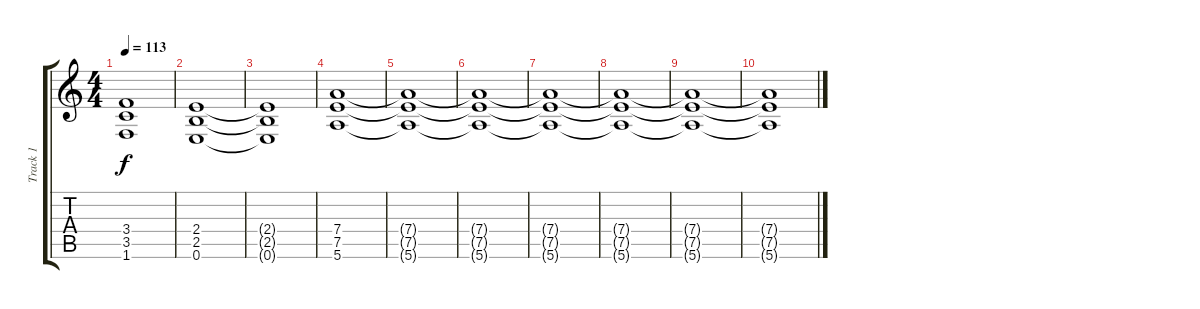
\track ("Track 1" "Track 1") {instrument distortionguitar}
\staff {score tabs}
\tuning (E4 B3 G3 D3 A2 E2) {hide}
\ts (4 4)
\tempo 113
\clef g2
\ks c
(3.4{t} 3.5{t} 1.6{t}).1{dy f} |
(2.4 2.5 0.6).1 |
(2.4{t} 2.5{t} 0.6{t}).1 |
(7.4 7.5 5.6).1 |
(7.4{t} 7.5{t} 5.6{t}).1 |
(7.4{t} 7.5{t} 5.6{t}).1 |
(7.4{t} 7.5{t} 5.6{t}).1{volume 0} |
(7.4{t} 7.5{t} 5.6{t}).1 |
(7.4{t} 7.5{t} 5.6{t}).1 |
(7.4{t} 7.5{t} 5.6{t}).1
